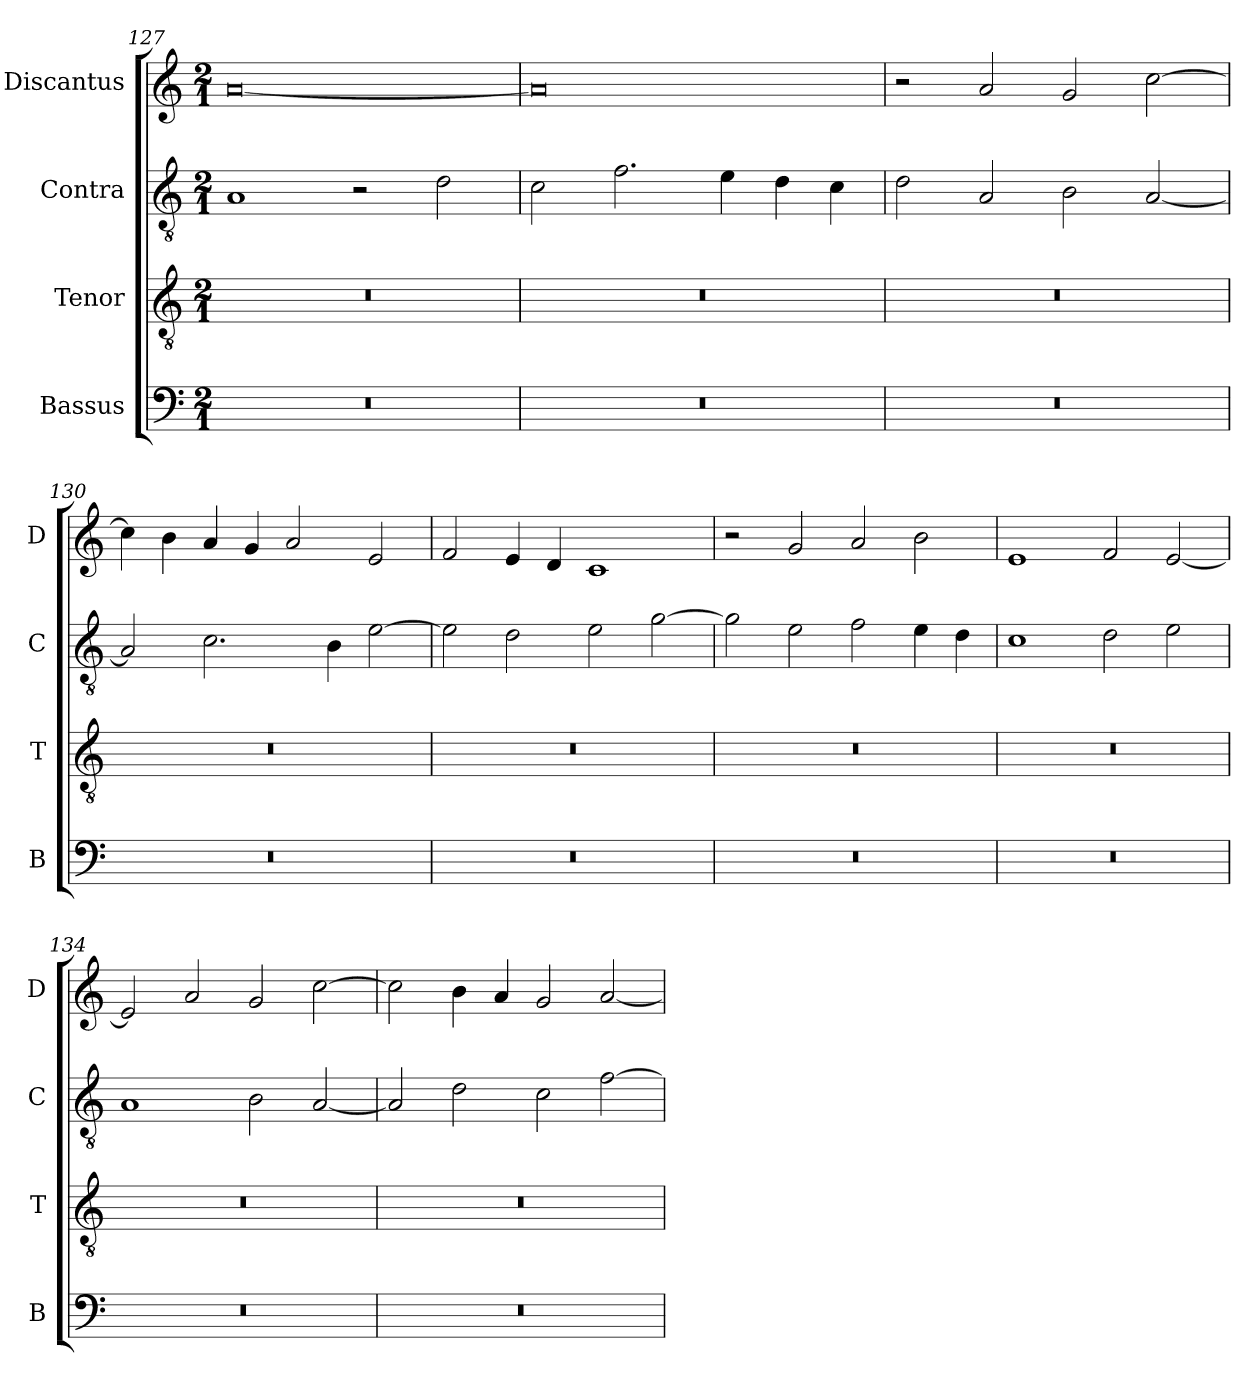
**kern	**kern	**kern	**kern
*part4	*part3	*part2	*part1
*staff4	*staff3	*staff2	*staff1
*I"Bassus	*I"Tenor	*I"Contra	*I"Discantus
*I'B	*I'T	*I'C	*I'D
*clefF4	*clefGv2	*clefGv2	*clefG2
*k[]	*k[]	*k[]	*k[]
*M2/1	*M2/1	*M2/1	*M2/1
=127	=127	=127	=127
0r	0r	1A	[0a
.	.	2r	.
.	.	2d\	.
=128	=128	=128	=128
0r	0r	2c\	0a]
.	.	2.f\	.
.	.	4e\	.
.	.	4d\	.
.	.	4c\	.
=129	=129	=129	=129
0r	0r	2d\	2r
.	.	2A/	2a/
.	.	2B\	2g/
.	.	[2A/	[2cc\
=130	=130	=130	=130
0r	0r	2A/]	4cc\]
.	.	.	4b\
.	.	2.c\	4a/
.	.	.	4g/
.	.	.	2a/
.	.	4B\	.
.	.	[2e\	2e/
=131	=131	=131	=131
0r	0r	2e\]	2f/
.	.	2d\	4e/
.	.	.	4d/
.	.	2e\	1c
.	.	[2g\	.
=132	=132	=132	=132
0r	0r	2g\]	2r
.	.	2e\	2g/
.	.	2f\	2a/
.	.	4e\	2b\
.	.	4d\	.
=133	=133	=133	=133
0r	0r	1c	1e
.	.	2d\	2f/
.	.	2e\	[2e/
=134	=134	=134	=134
0r	0r	1A	2e/]
.	.	.	2a/
.	.	2B\	2g/
.	.	[2A/	[2cc\
=135	=135	=135	=135
0r	0r	2A/]	2cc\]
.	.	2d\	4b\
.	.	.	4a/
.	.	2c\	2g/
.	.	[2f\	[2a/
=	=	=	=
*-	*-	*-	*-
